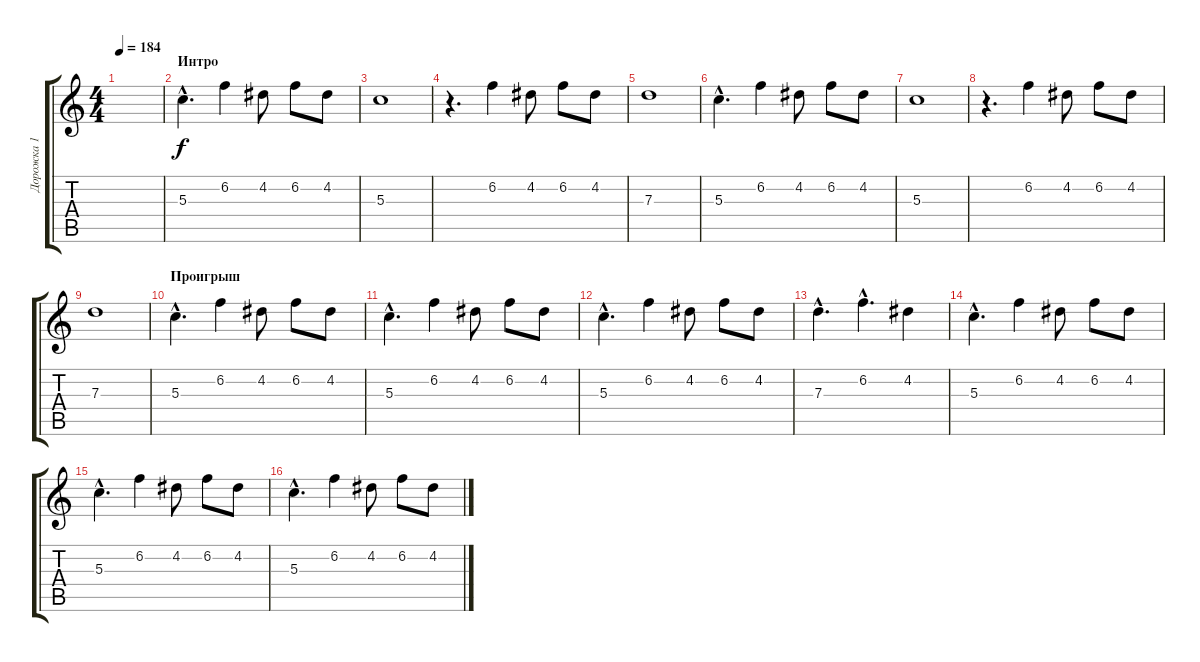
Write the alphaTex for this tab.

\track ("Дорожка 1" "Дорожка 1") {instrument overdrivenguitar}
\staff {score tabs}
\tuning (E4 B3 G3 D3 A2 E2) {hide}
\ts (4 4)
\tempo 184
\clef g2
\ks c
|
\section ("" "Интро")
5.3{hac}.4{d} 6.2.4 4.2.8 6.2.8 4.2.8 |
5.3.1 |
r.4{d} 6.2.4 4.2.8 6.2.8 4.2.8 |
7.3.1 |
5.3{hac}.4{d} 6.2.4 4.2.8 6.2.8 4.2.8 |
5.3.1 |
r.4{d} 6.2.4 4.2.8 6.2.8 4.2.8 |
7.3.1 |
\section ("" "Проигрыш")
5.3{hac}.4{d} 6.2.4 4.2.8 6.2.8 4.2.8 |
5.3{hac}.4{d} 6.2.4 4.2.8 6.2.8 4.2.8 |
5.3{hac}.4{d} 6.2.4 4.2.8 6.2.8 4.2.8 |
7.3{hac}.4{d} 6.2{hac}.4{d} 4.2.4 |
5.3{hac}.4{d} 6.2.4 4.2.8 6.2.8 4.2.8 |
5.3{hac}.4{d} 6.2.4 4.2.8 6.2.8 4.2.8 |
5.3{hac}.4{d} 6.2.4 4.2.8 6.2.8 4.2.8
